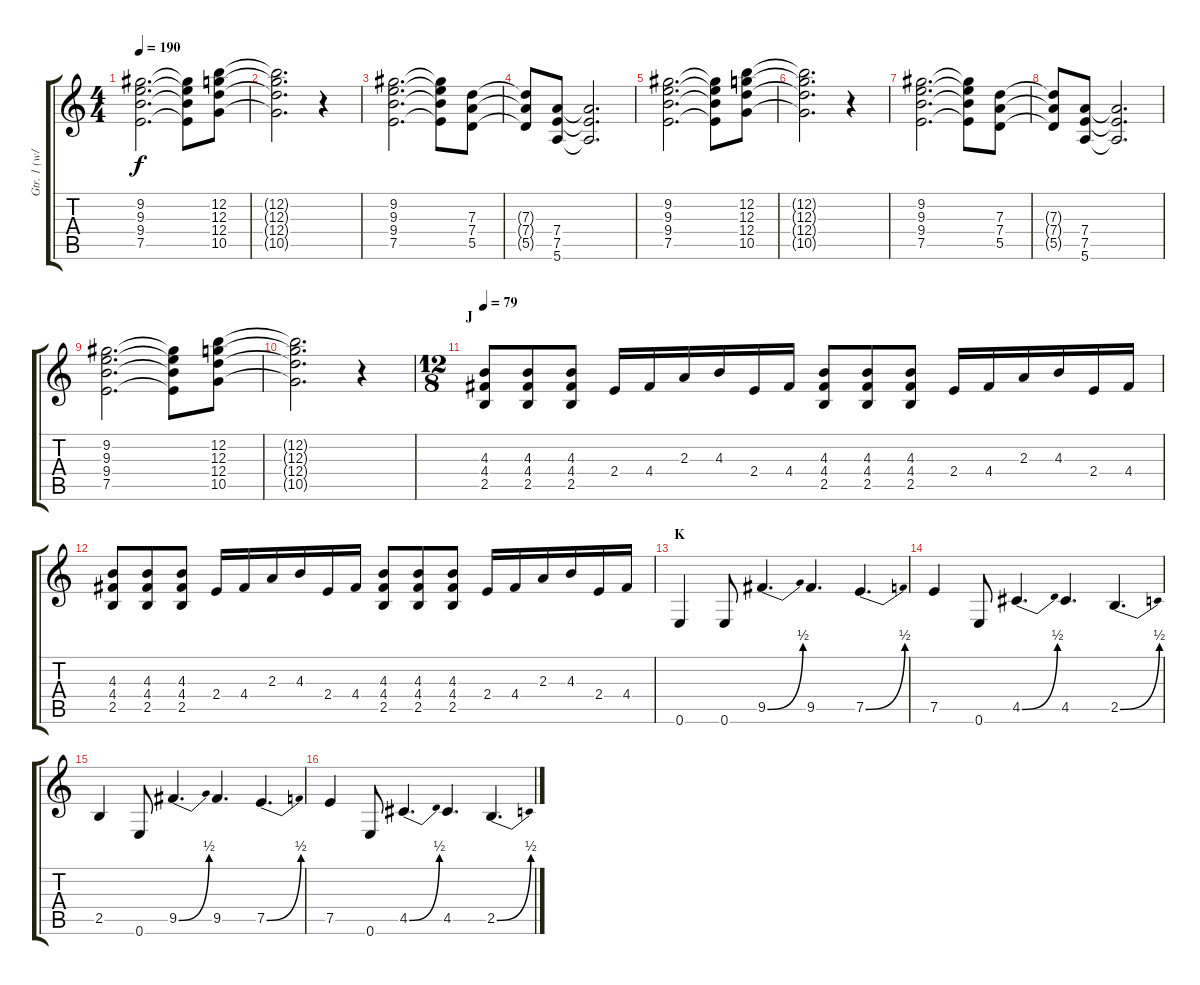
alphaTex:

\track ("Gtr. 1 (w/wah)" "Gtr. 1 (w/") {instrument distortionguitar}
\staff {score tabs}
\tuning (E4 B3 G3 D3 A2 E2) {hide}
\ts (4 4)
\tempo 190
\clef g2
\ks c
(9.2 9.3 9.4 7.5).2{d dy f} (9.2{t} 9.3{t} 9.4{t} 7.5{t}).8 (12.2 12.3 12.4 10.5).8 |
(12.2{t} 12.3{t} 12.4{t} 10.5{t}).2{d} r.4 |
(9.2 9.3 9.4 7.5).2{d} (9.2{t} 9.3{t} 9.4{t} 7.5{t}).8 (7.3 7.4 5.5).8 |
(7.3{t} 7.4{t} 5.5{t}).8 (7.4 7.5 5.6).8 (7.4{t} 7.5{t} 5.6{t}).2{d} |
(9.2 9.3 9.4 7.5).2{d} (9.2{t} 9.3{t} 9.4{t} 7.5{t}).8 (12.2 12.3 12.4 10.5).8 |
(12.2{t} 12.3{t} 12.4{t} 10.5{t}).2{d} r.4 |
(9.2 9.3 9.4 7.5).2{d} (9.2{t} 9.3{t} 9.4{t} 7.5{t}).8 (7.3 7.4 5.5).8 |
(7.3{t} 7.4{t} 5.5{t}).8 (7.4 7.5 5.6).8 (7.4{t} 7.5{t} 5.6{t}).2{d} |
(9.2 9.3 9.4 7.5).2{d} (9.2{t} 9.3{t} 9.4{t} 7.5{t}).8 (12.2 12.3 12.4 10.5).8 |
(12.2{t} 12.3{t} 12.4{t} 10.5{t}).2{d} r.4 |
\ts (12 8)
\section ("" "J")
\tempo 79
(4.3 4.4 2.5).8 (4.3 4.4 2.5).8 (4.3 4.4 2.5).8 2.4.16 4.4.16 2.3.16 4.3.16 2.4.16 4.4.16 (4.3 4.4 2.5).8 (4.3 4.4 2.5).8 (4.3 4.4 2.5).8 2.4.16 4.4.16 2.3.16 4.3.16 2.4.16 4.4.16 |
(4.3 4.4 2.5).8 (4.3 4.4 2.5).8 (4.3 4.4 2.5).8 2.4.16 4.4.16 2.3.16 4.3.16 2.4.16 4.4.16 (4.3 4.4 2.5).8 (4.3 4.4 2.5).8 (4.3 4.4 2.5).8 2.4.16 4.4.16 2.3.16 4.3.16 2.4.16 4.4.16 |
\section ("" "K")
0.6.4 0.6.8 9.5{be (bend 0 0 60 2)}.4{d} 9.5.4{d} 7.5{be (bend 0 0 60 2)}.4{d} |
7.5.4 0.6.8 4.5{be (bend 0 0 60 2)}.4{d} 4.5.4{d} 2.5{be (bend 0 0 60 2)}.4{d} |
2.5.4 0.6.8 9.5{be (bend 0 0 60 2)}.4{d} 9.5.4{d} 7.5{be (bend 0 0 60 2)}.4{d} |
7.5.4 0.6.8 4.5{be (bend 0 0 60 2)}.4{d} 4.5.4{d} 2.5{be (bend 0 0 60 2)}.4{d}
